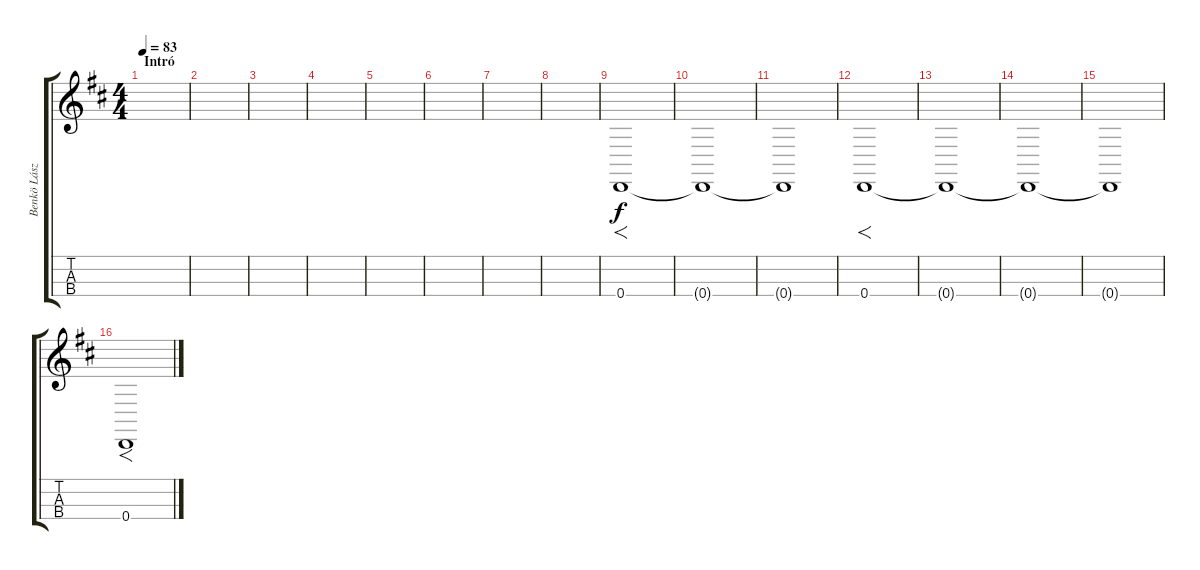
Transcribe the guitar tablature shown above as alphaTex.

\track ("Benkö László \"Laci\" Keyboards 4" "Benkö Lász") {instrument lead8bassandlead}
\staff {score tabs}
\tuning (E3 B2 G2 D2) {hide}
\ts (4 4)
\section ("" "Intró")
\tempo 83
\clef g2
\ks d
|
|
|
|
|
|
|
|
0.4.1{f} |
0.4{t}.1 |
0.4{t}.1 |
0.4.1{f} |
0.4{t}.1 |
0.4{t}.1 |
0.4{t}.1 |
0.4.1{f}
